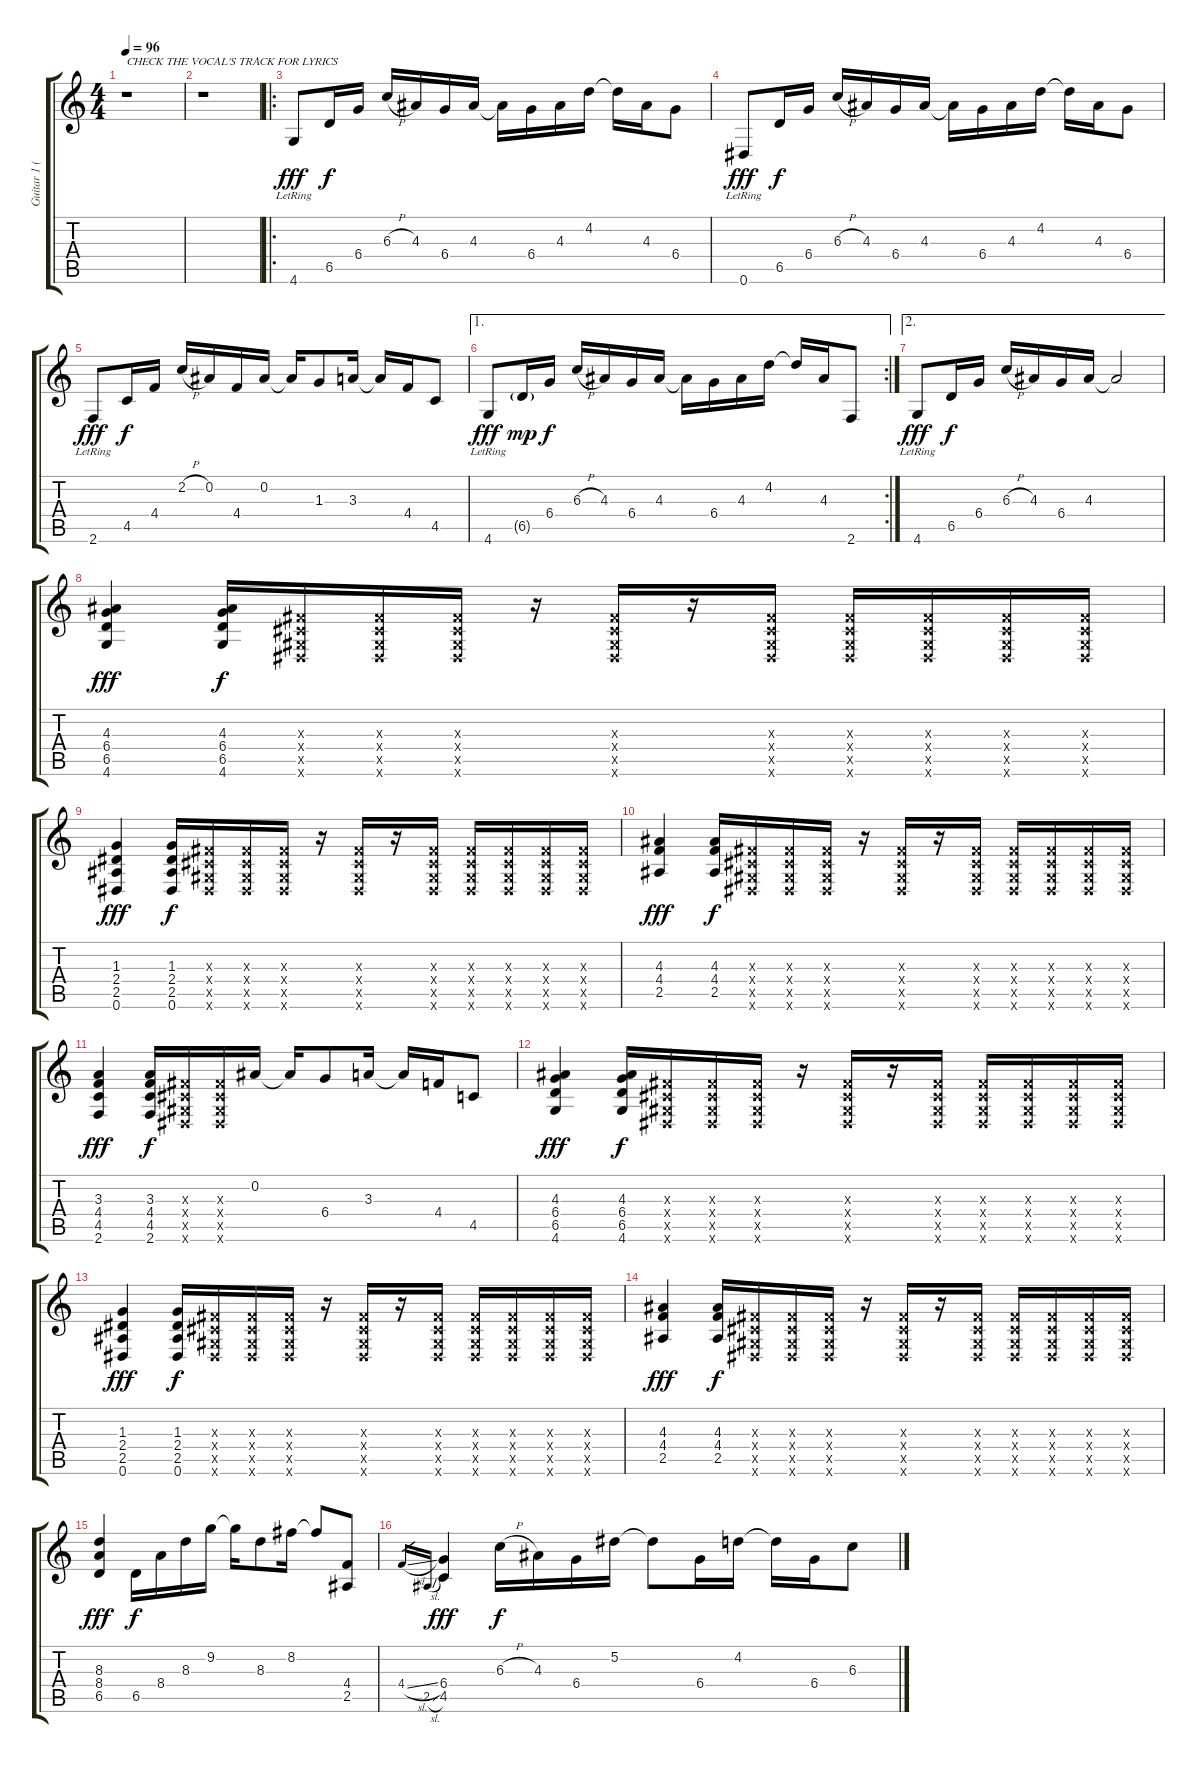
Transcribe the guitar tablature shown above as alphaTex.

\track ("Guitar 1 (Eb)" "Guitar 1 (") {instrument acousticguitarsteel}
\staff {score tabs}
\tuning (Eb4 Bb3 Gb3 Db3 Ab2 Eb2) {hide}
\ts (4 4)
\tempo 96
\clef g2
\ks c
r.1{txt "CHECK THE VOCAL'S TRACK FOR LYRICS" dy fff instrument acousticguitarsteel} |
r.1 |
\ro
4.6{lr}.8 6.5.16{dy f} 6.4.16 6.3{h}.16 4.3.16 6.4.16 4.3.16 4.3{t}.16 6.4.16 4.3.16 4.2.16 4.2{t}.16 4.3.16 6.4.8 |
0.6{lr}.8{dy fff} 6.5.16{dy f} 6.4.16 6.3{h}.16 4.3.16 6.4.16 4.3.16 4.3{t}.16 6.4.16 4.3.16 4.2.16 4.2{t}.16 4.3.16 6.4.8 |
2.6{lr}.8{dy fff} 4.5.16{dy f} 4.4.16 2.2{h}.16 0.2.16 4.4.16 0.2.16 0.2{t}.16 1.3.8 3.3.16 3.3{t}.16 4.4.16 4.5.8 |
\ae 1
\rc 2
4.6{lr}.8{dy fff} 6.5{g}.16{dy mp} 6.4.16{dy f} 6.3{h}.16 4.3.16 6.4.16 4.3.16 4.3{t}.16 6.4.16 4.3.16 4.2.16 4.2{t}.16 4.3.16 2.6.8 |
\ae 2
4.6{lr}.8{dy fff} 6.5.16{dy f} 6.4.16 6.3{h}.16 4.3.16 6.4.16 4.3.16 4.3{t}.2 |
(4.3 6.4 6.5 4.6).4{dy fff} (4.3 6.4 6.5 4.6).16{dy f} (0.3{x} 0.4{x} 0.5{x} 0.6{x}).16 (0.3{x} 0.4{x} 0.5{x} 0.6{x}).16 (0.3{x} 0.4{x} 0.5{x} 0.6{x}).16 r.16 (0.3{x} 0.4{x} 0.5{x} 0.6{x}).16 r.16 (0.3{x} 0.4{x} 0.5{x} 0.6{x}).16 (0.3{x} 0.4{x} 0.5{x} 0.6{x}).16 (0.3{x} 0.4{x} 0.5{x} 0.6{x}).16 (0.3{x} 0.4{x} 0.5{x} 0.6{x}).16 (0.3{x} 0.4{x} 0.5{x} 0.6{x}).16 |
(1.3 2.4 2.5 0.6).4{dy fff} (1.3 2.4 2.5 0.6).16{dy f} (0.3{x} 0.4{x} 0.5{x} 0.6{x}).16 (0.3{x} 0.4{x} 0.5{x} 0.6{x}).16 (0.3{x} 0.4{x} 0.5{x} 0.6{x}).16 r.16 (0.3{x} 0.4{x} 0.5{x} 0.6{x}).16 r.16 (0.3{x} 0.4{x} 0.5{x} 0.6{x}).16 (0.3{x} 0.4{x} 0.5{x} 0.6{x}).16 (0.3{x} 0.4{x} 0.5{x} 0.6{x}).16 (0.3{x} 0.4{x} 0.5{x} 0.6{x}).16 (0.3{x} 0.4{x} 0.5{x} 0.6{x}).16 |
(4.3 4.4 2.5).4{dy fff} (4.3 4.4 2.5).16{dy f} (0.3{x} 0.4{x} 0.5{x} 0.6{x}).16 (0.3{x} 0.4{x} 0.5{x} 0.6{x}).16 (0.3{x} 0.4{x} 0.5{x} 0.6{x}).16 r.16 (0.3{x} 0.4{x} 0.5{x} 0.6{x}).16 r.16 (0.3{x} 0.4{x} 0.5{x} 0.6{x}).16 (0.3{x} 0.4{x} 0.5{x} 0.6{x}).16 (0.3{x} 0.4{x} 0.5{x} 0.6{x}).16 (0.3{x} 0.4{x} 0.5{x} 0.6{x}).16 (0.3{x} 0.4{x} 0.5{x} 0.6{x}).16 |
(3.3 4.4 4.5 2.6).4{dy fff} (3.3 4.4 4.5 2.6).16{dy f} (0.3{x} 0.4{x} 0.5{x} 0.6{x}).16 (0.3{x} 0.4{x} 0.5{x} 0.6{x}).16 0.2.16 0.2{t}.16 6.4.8 3.3.16 3.3{t}.16 4.4.16 4.5.8 |
(4.3 6.4 6.5 4.6).4{dy fff} (4.3 6.4 6.5 4.6).16{dy f} (0.3{x} 0.4{x} 0.5{x} 0.6{x}).16 (0.3{x} 0.4{x} 0.5{x} 0.6{x}).16 (0.3{x} 0.4{x} 0.5{x} 0.6{x}).16 r.16 (0.3{x} 0.4{x} 0.5{x} 0.6{x}).16 r.16 (0.3{x} 0.4{x} 0.5{x} 0.6{x}).16 (0.3{x} 0.4{x} 0.5{x} 0.6{x}).16 (0.3{x} 0.4{x} 0.5{x} 0.6{x}).16 (0.3{x} 0.4{x} 0.5{x} 0.6{x}).16 (0.3{x} 0.4{x} 0.5{x} 0.6{x}).16 |
(1.3 2.4 2.5 0.6).4{dy fff} (1.3 2.4 2.5 0.6).16{dy f} (0.3{x} 0.4{x} 0.5{x} 0.6{x}).16 (0.3{x} 0.4{x} 0.5{x} 0.6{x}).16 (0.3{x} 0.4{x} 0.5{x} 0.6{x}).16 r.16 (0.3{x} 0.4{x} 0.5{x} 0.6{x}).16 r.16 (0.3{x} 0.4{x} 0.5{x} 0.6{x}).16 (0.3{x} 0.4{x} 0.5{x} 0.6{x}).16 (0.3{x} 0.4{x} 0.5{x} 0.6{x}).16 (0.3{x} 0.4{x} 0.5{x} 0.6{x}).16 (0.3{x} 0.4{x} 0.5{x} 0.6{x}).16 |
(4.3 4.4 2.5).4{dy fff} (4.3 4.4 2.5).16{dy f} (0.3{x} 0.4{x} 0.5{x} 0.6{x}).16 (0.3{x} 0.4{x} 0.5{x} 0.6{x}).16 (0.3{x} 0.4{x} 0.5{x} 0.6{x}).16 r.16 (0.3{x} 0.4{x} 0.5{x} 0.6{x}).16 r.16 (0.3{x} 0.4{x} 0.5{x} 0.6{x}).16 (0.3{x} 0.4{x} 0.5{x} 0.6{x}).16 (0.3{x} 0.4{x} 0.5{x} 0.6{x}).16 (0.3{x} 0.4{x} 0.5{x} 0.6{x}).16 (0.3{x} 0.4{x} 0.5{x} 0.6{x}).16 |
(8.3 8.4 6.5).4{dy fff} 6.5.16{dy f} 8.4.16 8.3.16 9.2.16 9.2{t}.16 8.3.8 8.2.16 8.2{t}.8 (4.4 2.5).8 |
4.4{sl}.16{gr} 2.5{sl}.16{gr} (6.4 4.5).4{dy fff} 6.3{h}.16{dy f} 4.3.16 6.4.16 5.2.16 5.2{t}.8 6.4.16 4.2.16 4.2{t}.16 6.4.16 6.3.8
